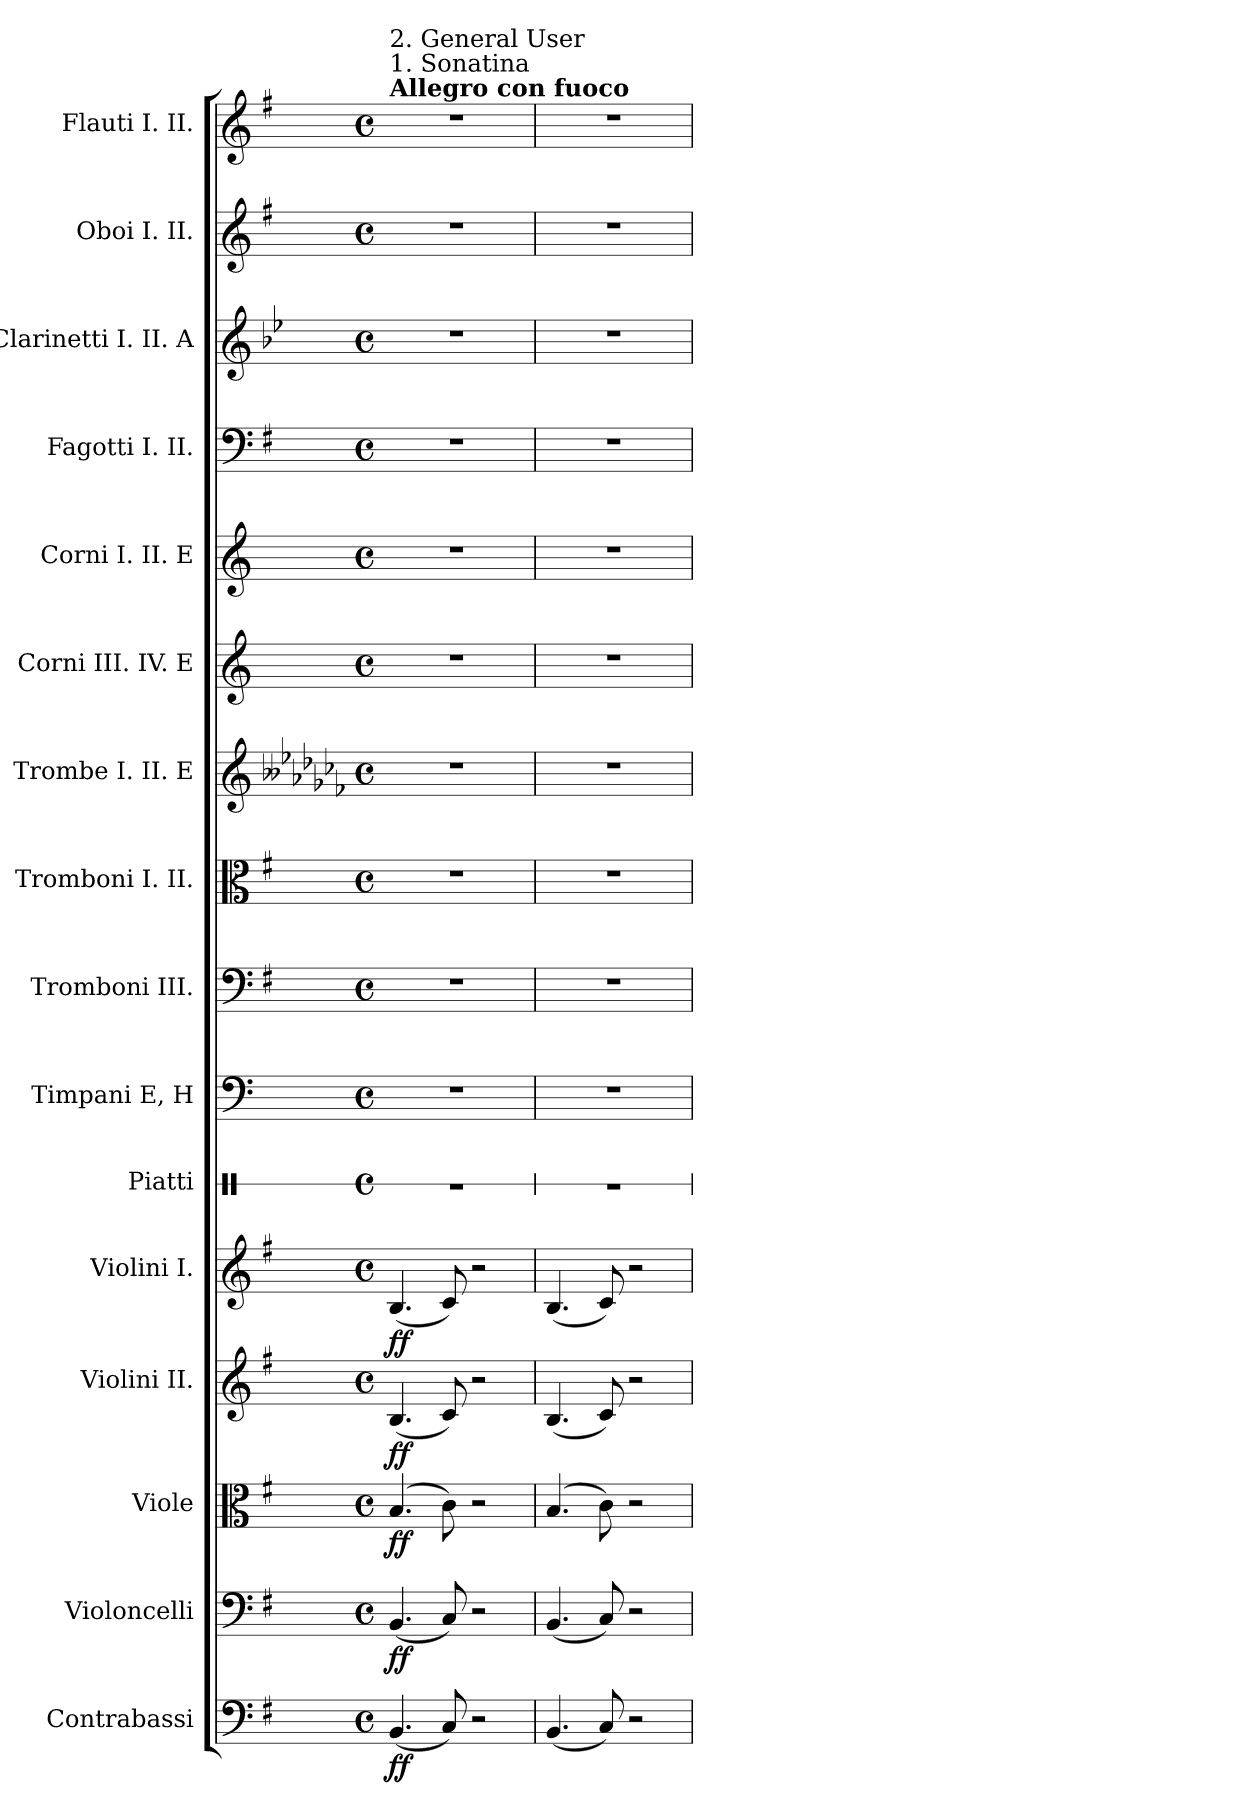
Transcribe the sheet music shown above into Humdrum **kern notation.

**kern	**dynam	**kern	**dynam	**kern	**dynam	**kern	**dynam	**kern	**dynam	**kern	**kern	**kern	**kern	**kern	**kern	**kern	**kern	**kern	**kern	**kern
*part16	*part16	*part15	*part15	*part14	*part14	*part13	*part13	*part12	*part12	*part11	*part10	*part9	*part8	*part7	*part6	*part5	*part4	*part3	*part2	*part1
*staff16	*staff16	*staff15	*staff15	*staff14	*staff14	*staff13	*staff13	*staff12	*staff12	*staff11	*staff10	*staff9	*staff8	*staff7	*staff6	*staff5	*staff4	*staff3	*staff2	*staff1
*I"Contrabassi	*	*I"Violoncelli	*	*I"Viole	*	*I"Violini II.	*	*I"Violini I.	*	*I"Piatti	*I"Timpani E, H	*I"Tromboni III.	*I"Tromboni I. II.	*I"Trombe I. II. E	*I"Corni III. IV. E	*I"Corni I. II. E	*I"Fagotti I. II.	*I"Clarinetti I. II. A	*I"Oboi I. II.	*I"Flauti I. II.
*I'Cb.	*	*I'Vcl.	*	*I'Vle	*	*I'Viol. II.	*	*I'Viol. I.	*	*I'Piatti	*I'Timp.	*I'Trbni. III.	*I'Trbni. I. II.	*I'Trbe. I. II.	*I'Cor. III. IV. E	*I'Cor. I. II. E	*I'Fag. I. II.	*I'Cl. I. II.	*I'Ob. I. II.	*I'Fl. I. II.
*	*	*	*	*	*	*	*	*	*	*stria1	*	*	*	*	*	*	*	*	*	*
*clefF4	*	*clefF4	*	*clefC3	*	*clefG2	*	*clefG2	*	*clefX	*clefF4	*clefF4	*clefC3	*clefG2	*clefG2	*clefG2	*clefF4	*clefG2	*clefG2	*clefG2
*ITrd7c12	*	*	*	*	*	*	*	*	*	*	*	*	*	*ITrd-3c-4	*ITrd5c8	*ITrd5c8	*	*ITrd2c3	*	*
*k[f#]	*	*k[f#]	*	*k[f#]	*	*k[f#]	*	*k[f#]	*	*k[]	*k[]	*k[f#]	*k[f#]	*k[b--e-a-d-g-c-f-]	*k[f#c#g#d#]	*k[f#c#g#d#]	*k[f#]	*k[f#]	*k[f#]	*k[f#]
*M4/4	*	*M4/4	*	*M4/4	*	*M4/4	*	*M4/4	*	*M4/4	*M4/4	*M4/4	*M4/4	*M4/4	*M4/4	*M4/4	*M4/4	*M4/4	*M4/4	*M4/4
*met(c)	*	*met(c)	*	*met(c)	*	*met(c)	*	*met(c)	*	*met(c)	*met(c)	*met(c)	*met(c)	*met(c)	*met(c)	*met(c)	*met(c)	*met(c)	*met(c)	*met(c)
*MM152	*	*MM152	*	*MM152	*	*MM152	*	*MM152	*	*MM152	*MM152	*MM152	*MM152	*MM152	*MM152	*MM152	*MM152	*MM152	*MM152	*MM152
=1	=1	=1	=1	=1	=1	=1	=1	=1	=1	=1	=1	=1	=1	=1	=1	=1	=1	=1	=1	=1
!	!	!	!	!	!	!	!	!	!	!	!	!	!	!	!	!	!	!	!	!LO:TX:a:B:t=Allegro con fuoco
!	!	!	!	!	!	!	!	!	!	!	!	!	!	!	!	!	!	!	!	!LO:TX:a:t=1. Sonatina
!	!	!	!	!	!	!	!	!	!	!	!	!	!	!	!	!	!	!	!	!LO:TX:a:t=2. General User
!	!LO:DY:b	!	!LO:DY:b	!	!LO:DY:b	!	!LO:DY:b	!	!LO:DY:b	!	!	!	!	!	!	!	!	!	!	!
(4.BBB/	ff	(4.BB/	ff	(4.B/	ff	(4.B/	ff	(4.B/	ff	1r	1r	1r	1r	1r	1r	1r	1r	1r	1r	1r
8CC/)	.	8C/)	.	8c\)	.	8c/)	.	8c/)	.	.	.	.	.	.	.	.	.	.	.	.
2r	.	2r	.	2r	.	2r	.	2r	.	.	.	.	.	.	.	.	.	.	.	.
=2	=2	=2	=2	=2	=2	=2	=2	=2	=2	=2	=2	=2	=2	=2	=2	=2	=2	=2	=2	=2
(4.BBB/	.	(4.BB/	.	(4.B/	.	(4.B/	.	(4.B/	.	1r	1r	1r	1r	1r	1r	1r	1r	1r	1r	1r
8CC/)	.	8C/)	.	8c\)	.	8c/)	.	8c/)	.	.	.	.	.	.	.	.	.	.	.	.
2r	.	2r	.	2r	.	2r	.	2r	.	.	.	.	.	.	.	.	.	.	.	.
=	=	=	=	=	=	=	=	=	=	=	=	=	=	=	=	=	=	=	=	=
*-	*-	*-	*-	*-	*-	*-	*-	*-	*-	*-	*-	*-	*-	*-	*-	*-	*-	*-	*-	*-
